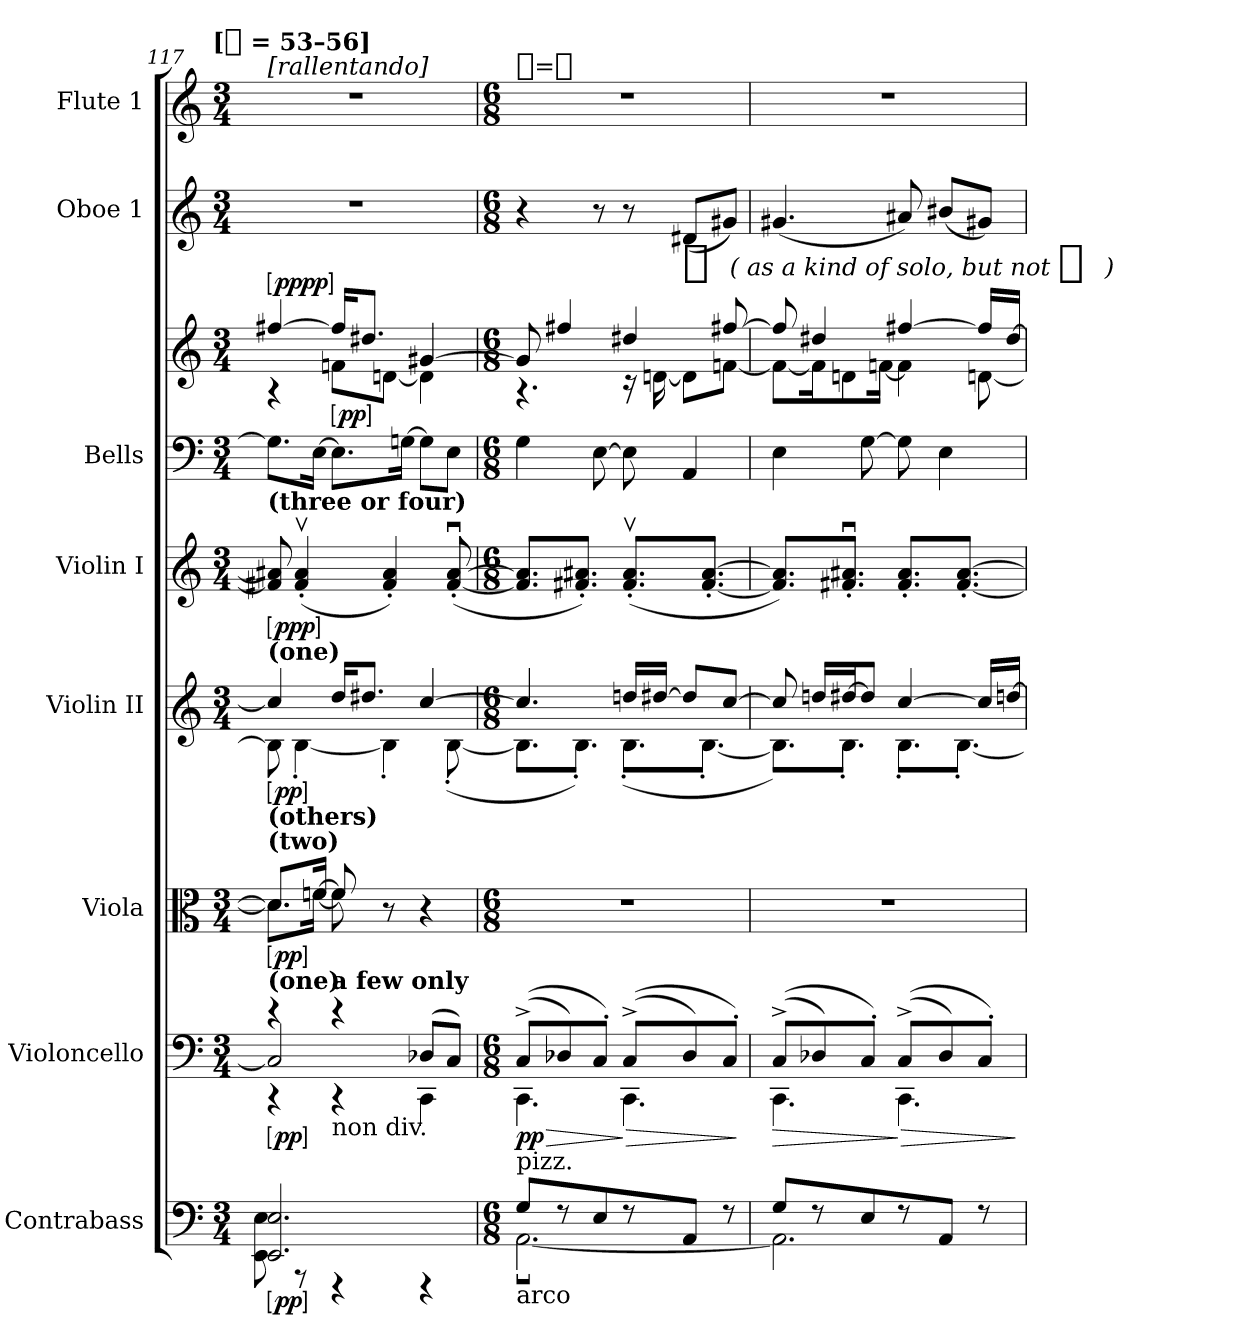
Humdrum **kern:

**kern	**dynam	**kern	**dynam	**kern	**dynam	**kern	**dynam	**kern	**dynam	**kern	**kern	**dynam	**kern	**dynam	**kern
*part8	*part8	*part7	*part7	*part6	*part6	*part5	*part5	*part4	*part4	*part3	*part3	*part3	*part2	*part2	*part1
*staff9	*staff9	*staff8	*staff8	*staff7	*staff7	*staff6	*staff6	*staff5	*staff5	*staff4	*staff3	*staff3/4	*staff2	*staff2	*staff1
*I"Contrabass	*	*I"Violoncello	*	*I"Viola	*	*I"Violin II	*	*I"Violin I	*	*I"Bells	*	*	*I"Oboe 1	*	*I"Flute 1
*I'cb	*	*I'vc	*	*I'vla	*	*I'vn	*	*I'vn	*	*I'bl	*	*	*I'ob	*	*I'fl
*clefF4	*	*clefF4	*	*clefC3	*	*clefG2	*	*clefG2	*	*clefF4	*clefG2	*	*clefG2	*	*clefG2
*ITrd7c12	*	*	*	*	*	*	*	*	*	*ITrd-7c-12	*ITrd-7c-12	*	*	*	*
*k[]	*	*k[]	*	*k[]	*	*k[]	*	*k[]	*	*k[]	*k[]	*	*k[]	*	*k[]
*C:	*	*C:	*	*C:	*	*C:	*	*C:	*	*C:	*C:	*	*C:	*	*C:
!!LO:TX:omd:t=[[quarter] = 53–56]
*M3/4	*	*M3/4	*	*M3/4	*	*M3/4	*	*M3/4	*	*M3/4	*M3/4	*	*M3/4	*	*M3/4
*MM53	*	*MM53	*	*MM53	*	*MM53	*	*MM53	*	*MM53	*MM53	*	*MM53	*	*MM53
=117	=117	=117	=117	=117	=117	=117	=117	=117	=117	=117	=117	=117	=117	=117	=117
*^	*	*^	*	*^	*	*^	*	*	*	*	*^	*	*	*	*
*	*	*	*	*^	*	*	*	*	*	*	*	*	*	*	*	*	*	*	*	*
!	!	!	!	!	!	!	!	!	!	!	!	!	!	!	!	!	!	!	!	!	!LO:TX:a:t=[rallentando]
!	!	!	!	!	!	!	!	!	!	!	!	!	!LO:TX:a:B:t=(three or four)	!	!	!	!	!	!	!	!
!	!	!	!	!	!	!	!	!	!	!LO:TX:b:B:t=(others)	!	!	!	!	!	!	!	!	!	!	!
!	!	!	!	!	!	!	!	!	!	!LO:TX:a:B:t=(one)	!	!	!	!	!	!	!	!	!	!	!
!	!	!	!	!	!	!	!LO:TX:a:B:t=(two)	!	!	!	!	!	!	!	!	!	!	!	!	!	!
!	!	!	!LO:TX:a:B:t=(one)	!	!	!	!	!	!	!	!	!	!	!	!	!	!	!	!	!	!
!	!	!LO:DY:ed=brack	!	!	!	!LO:DY:ed=brack	!	!	!LO:DY:ed=brack	!	!	!LO:DY:ed=brack	!	!LO:DY:ed=brack	!	!	!	!LO:DY:ed=brack	!	!	!
!	!	!	!	!	!	!	!	!	!	!	!	!	!	!	!	!	!	!LO:DY:n=1:a:ed=brack	!	!	!
2.EEE 2.EE	8EEE 8EE	pp	4rCC	4re	2C]	pp	8.dL]	8.dL]	pp	4cc]	8B]	pp	8f#X] 8a#X]	ppp	8.gL]	[4fff#X	4rA	pp pp	4%3r	.	4%3r
.	8r	.	.	.	.	.	.	.	.	.	[4B'	.	(4f#'v 4a#'v	.	.	.	.	.	.	.	.
.	.	.	.	.	.	.	[16fnJk	[16fJk	.	.	.	.	.	.	[16eJk	.	.	.	.	.	.
!	!	!	!LO:TX:b:t=non div.	!	!	!	!	!	!	!	!	!	!	!	!	!	!	!	!	!	!
!	!	!	!LO:TX:a:B:t=a few only	!	!	!	!	!	!	!	!	!	!	!	!	!	!	!	!	!	!
!	!	!	!	!	!	!	!	!	!	!	!	!	!	!	!	!	!	!LO:DY:n=2:ed=brack	!	!	!
.	4r	.	4rCC	4re	.	.	8f]	8f]	.	16ddKL	.	.	.	.	8.eL]	16fff#KL]	8ffnL	pp	.	.	.
.	.	.	.	.	.	.	.	.	.	8.dd#XJ	.	.	.	.	.	8.ddd#XJ	.	.	.	.	.
.	.	.	.	.	.	.	8r	4.ryy	.	.	4B']	.	4f#' 4a#')	.	.	.	[8ddnJ	.	.	.	.
.	.	.	.	.	.	.	.	.	.	.	.	.	.	.	[16gnJk	.	.	.	.	.	.
.	4r	.	(8D-XL	4CC	4ryy	.	4r	.	.	[4cc	.	.	.	.	8gL]	[4gg#X	4dd]	.	.	.	.
.	.	.	8CJ)	.	.	.	.	.	.	.	([8B'	.	([8f#'u [8a#'u	.	8eJ	.	.	.	.	.	.
*	*	*	*v	*v	*v	*	*	*	*	*	*	*	*	*	*	*	*	*	*	*	*
*	*	*	*	*	*v	*v	*	*	*	*	*	*	*	*	*	*	*	*	*
=118	=118	=118	=118	=118	=118	=118	=118	=118	=118	=118	=118	=118	=118	=118	=118	=118	=118	=118
*M6/8	*	*	*M6/8	*	*M6/8	*	*M6/8	*	*	*M6/8	*	*M6/8	*M6/8	*	*	*M6/8	*	*M6/8
*	*	*	*^	*	*	*	*	*	*	*	*	*	*	*	*	*	*	*
!	!	!	!	!	!	!	!	!	!	!	!	!	!	!	!	!	!	!	!LO:TX:a:t=[eighth]=[eighth]
!LO:TX:a:t=pizz.	!	!	!	!	!	!	!	!	!	!	!	!	!	!	!	!	!	!	!
!LO:TX:b:t=arco	!	!	!	!	!	!	!	!	!	!	!	!	!	!	!	!	!	!	!
!	!	!	!	!	!LO:HP:b	!	!	!	!	!	!	!	!	!	!	!	!	!	!
8GGL	[2.AAAu	.	((8C^L	4.CC	> pp	4%3r	.	4.cc]	8.BL]	.	8.f#] 8.a#]L	.	4g	8gg#]	4.rA	.	4r	.	4%3r
8r	.	.	8D-X)	.	.	.	.	.	.	.	.	.	.	4fff#X	.	.	.	.	.
.	.	.	.	.	.	.	.	.	8.B'J)	.	8.f#X' 8.a#X'J)	.	.	.	.	.	.	.	.
8EE	.	.	8C'J)	.	.	.	.	.	.	.	.	.	[8e	.	.	.	8r	.	.
!	!	!	!	!	!LO:HP:n=1:b	!	!	!	!	!	!	!	!	!	!	!	!	!	!
8r	.	.	((8C^L	4.CC	] >	.	.	16ddnLL	(8.B'L	.	(8.f#'v 8.a#'vL	.	8e]	4ddd#X	16rc	.	8r	.	.
.	.	.	.	.	.	.	.	[16dd#XJJ	.	.	.	.	.	.	[16ddn	.	.	.	.
!	!	!	!	!	!	!	!	!	!	!	!	!	!	!	!	!	!	!LO:DY:t=pp   ( as a kind of solo, but not %s )	!
8AAAJ	.	.	8D-)	.	.	.	.	8dd#L]	.	.	.	.	4A	.	8ddL]	.	(8d#XL	f	.
.	.	.	.	.	.	.	.	.	[8.B'J	.	[8.f#' [8.a#'J	.	.	.	.	.	.	.	.
8r	.	.	8C'J)	.	.	.	.	[8ccJ	.	.	.	.	.	[8fff#X	[8ffnJ	.	8g#XJ)	.	.
*v	*v	*	*	*	*	*	*	*v	*v	*	*	*	*	*v	*v	*	*	*	*
*	*	*v	*v	*	*	*	*	*	*	*	*	*	*	*	*	*
.	.	.	]	.	.	.	.	.	.	.	.	.	.	.	.
=119	=119	=119	=119	=119	=119	=119	=119	=119	=119	=119	=119	=119	=119	=119	=119
*^	*	*^	*	*	*	*	*	*	*	*	*	*	*	*	*
!	!	!	!	!	!LO:HP:b	!	!	!	!	!	!	!	!	!	!	!	!
*	*	*	*	*	*	*	*	*^	*	*	*	*	*^	*	*	*	*
8GGL	2.AAA]	.	((8C^L	4.CC	>	4%3r	.	8cc]	8.BL])	.	8.f#] 8.a#]L)	.	4e	8fff#]	8ffL_	.	(4.g#X	.	4%3r
8r	.	.	8D-X)	.	.	.	.	16ddnLL	.	.	.	.	.	4ddd#X	16ffK]	.	.	.	.
.	.	.	.	.	.	.	.	[16dd#XJ	8.B'J	.	8.f#X'u 8.a#X'uJ	.	.	.	8ddn	.	.	.	.
8EE	.	.	8C'J)	.	.	.	.	8dd#J]	.	.	.	.	[8g	.	.	.	.	.	.
.	.	.	.	.	.	.	.	.	.	.	.	.	.	.	[16ffnJk	.	.	.	.
!	!	!	!	!	!LO:HP:n=1:b	!	!	!	!	!	!	!	!	!	!	!	!	!	!
8r	.	.	((8C^L	4.CC	] >	.	.	[4cc	8.B'L	.	8.f#' 8.a#'L	.	8g]	[4fff#X	4ff]	.	8a#X)	.	.
8AAAJ	.	.	8D-)	.	.	.	.	.	.	.	.	.	4e	.	.	.	(8b#XL	.	.
.	.	.	.	.	.	.	.	.	[8.B'J	.	[8.f#' [8.a#'J	.	.	.	.	.	.	.	.
8r	.	.	8C'J)	.	.	.	.	16ccLL]	.	.	.	.	.	16fff#LL]	[8ddn	.	8g#XJ)	.	.
.	.	.	.	.	.	.	.	[16ddnJJ	.	.	.	.	.	[16ddd#JJ	.	.	.	.	.
*v	*v	*	*	*	*	*	*	*v	*v	*	*	*	*	*v	*v	*	*	*	*
*	*	*v	*v	*	*	*	*	*	*	*	*	*	*	*	*	*
.	.	.	]	.	.	.	.	.	.	.	.	.	.	.	.
=	=	=	=	=	=	=	=	=	=	=	=	=	=	=	=
*-	*-	*-	*-	*-	*-	*-	*-	*-	*-	*-	*-	*-	*-	*-	*-
